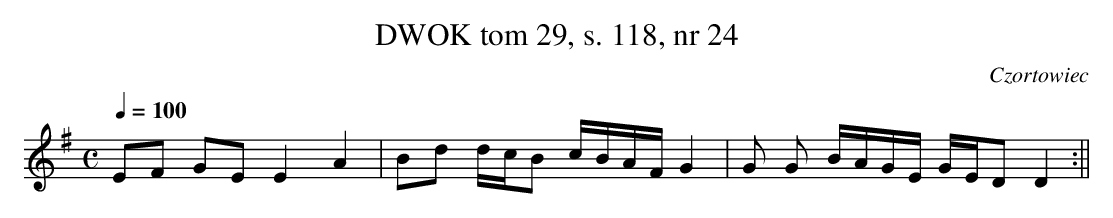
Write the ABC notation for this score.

X:1
T: DWOK tom 29, s. 118, nr 24
O:Czortowiec
L:1/16
M:C
K:G
Q:1/4=100
E2F2 G2E2 E4A4|B2d2 dcB2 cBAF G4|G2 G2 BAGE GED2 D4:||
